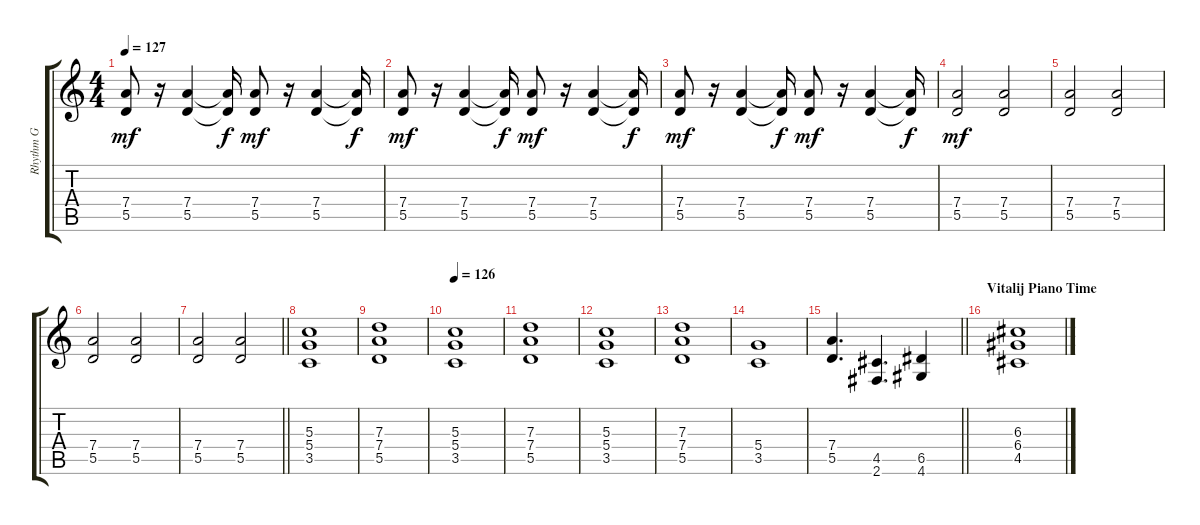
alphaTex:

\track ("Rhythm G" "Rhythm G") {instrument distortionguitar}
\staff {score tabs}
\tuning (E4 B3 G3 D3 A2 E2) {hide}
\ts (4 4)
\tempo 127
\clef g2
\ks c
(7.4 5.5).8{dy mf} r.16 (7.4 5.5).4 (7.4{t} 5.5{t}).16{dy f} (7.4 5.5).8{dy mf} r.16 (7.4 5.5).4 (7.4{t} 5.5{t}).16{dy f} |
(7.4 5.5).8{dy mf} r.16 (7.4 5.5).4 (7.4{t} 5.5{t}).16{dy f} (7.4 5.5).8{dy mf} r.16 (7.4 5.5).4 (7.4{t} 5.5{t}).16{dy f} |
(7.4 5.5).8{dy mf} r.16 (7.4 5.5).4 (7.4{t} 5.5{t}).16{dy f} (7.4 5.5).8{dy mf} r.16 (7.4 5.5).4 (7.4{t} 5.5{t}).16{dy f} |
(7.4 5.5).2{dy mf} (7.4 5.5).2 |
(7.4 5.5).2 (7.4 5.5).2 |
(7.4 5.5).2 (7.4 5.5).2 |
\barLineRight lightlight
(7.4 5.5).2 (7.4 5.5).2 |
\section ("" "")
(5.3 5.4 3.5).1 |
(7.3 7.4 5.5).1 |
\tempo 126
(5.3 5.4 3.5).1 |
(7.3 7.4 5.5).1 |
(5.3 5.4 3.5).1 |
(7.3 7.4 5.5).1 |
(5.4 3.5).1 |
\barLineRight lightlight
(7.4 5.5).4{d} (4.5 2.6).4{d} (6.5 4.6).4 |
\section ("" "Vitalij Piano Time")
(6.3 6.4 4.5).1
